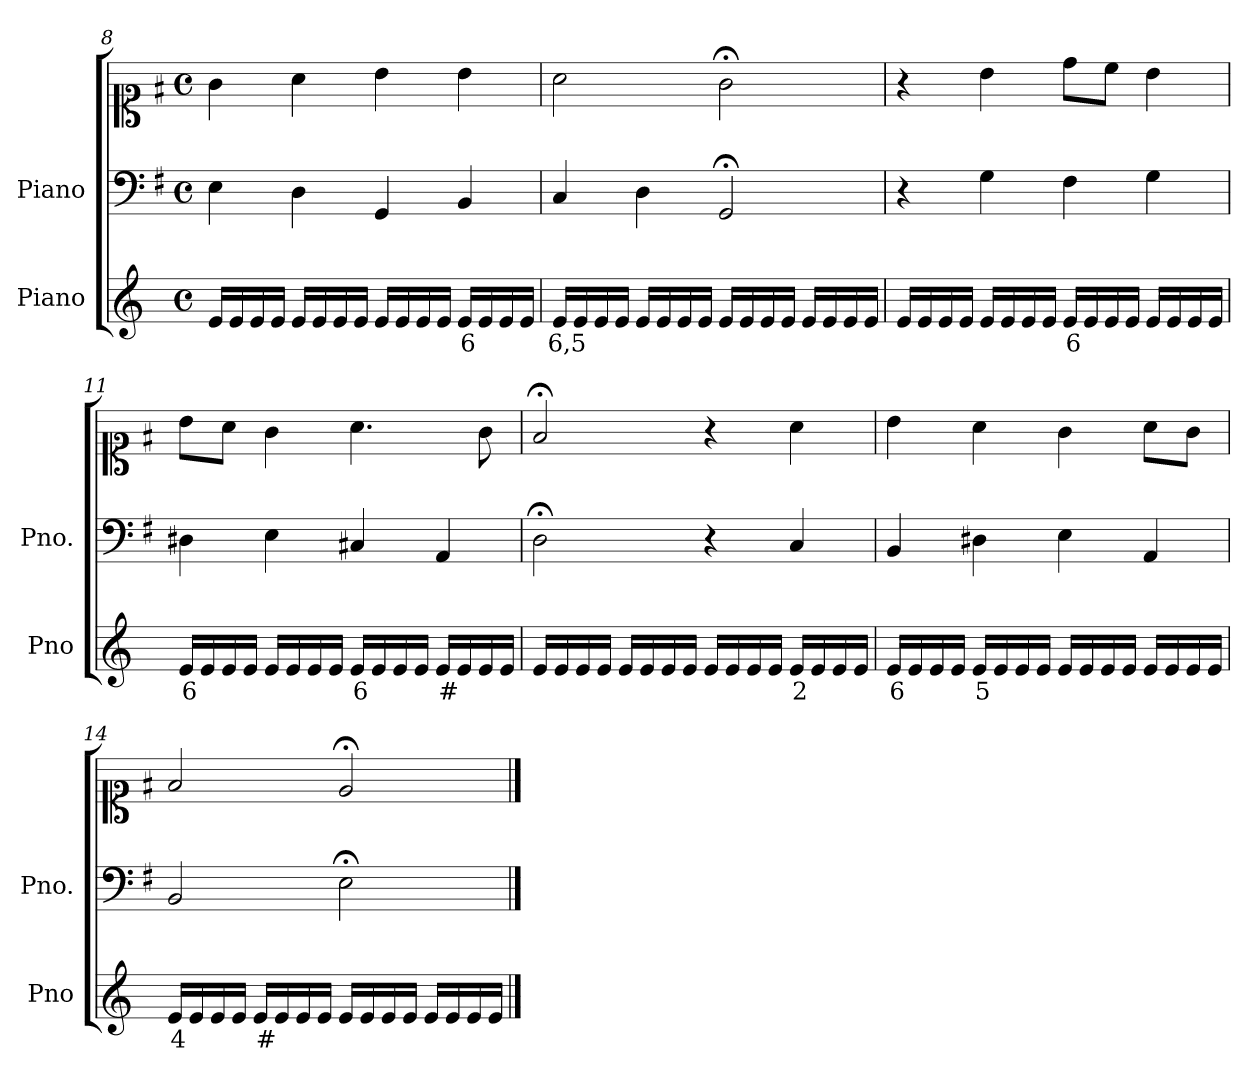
**kern	**text	**kern	**kern
*part2	*part2	*part1	*part1
*staff3	*staff3	*staff2	*staff1
*I"Piano	*	*I"Piano	*
*I'Pno	*	*I'Pno.	*
*clefG2	*	*clefF4	*clefC1
*k[]	*	*k[f#]	*k[f#]
*M4/4	*	*M4/4	*M4/4
*met(c)	*	*met(c)	*met(c)
=8	=8	=8	=8
16e/LL	.	4E\	4g\
16e/	.	.	.
16e/	.	.	.
16e/JJ	.	.	.
16e/LL	.	4D\	4a\
16e/	.	.	.
16e/	.	.	.
16e/JJ	.	.	.
16e/LL	.	4GG/	4b\
16e/	.	.	.
16e/	.	.	.
16e/JJ	.	.	.
!	!LO:LY:b	!	!
16e/LL	6	4BB/	4b\
16e/	.	.	.
16e/	.	.	.
16e/JJ	.	.	.
=9	=9	=9	=9
!	!LO:LY:b	!	!
16e/LL	6,5	4C/	2a\
16e/	.	.	.
16e/	.	.	.
16e/JJ	.	.	.
16e/LL	.	4D\	.
16e/	.	.	.
16e/	.	.	.
16e/JJ	.	.	.
16e/LL	.	2GG;</	2g;<\
16e/	.	.	.
16e/	.	.	.
16e/JJ	.	.	.
16e/LL	.	.	.
16e/	.	.	.
16e/	.	.	.
16e/JJ	.	.	.
=10	=10	=10	=10
16e/LL	.	4r	4r
16e/	.	.	.
16e/	.	.	.
16e/JJ	.	.	.
16e/LL	.	4G\	4b\
16e/	.	.	.
16e/	.	.	.
16e/JJ	.	.	.
!	!LO:LY:b	!	!
16e/LL	6	4F#\	8dd\L
16e/	.	.	.
16e/	.	.	8cc\J
16e/JJ	.	.	.
16e/LL	.	4G\	4b\
16e/	.	.	.
16e/	.	.	.
16e/JJ	.	.	.
=11	=11	=11	=11
!	!LO:LY:b	!	!
16e/LL	6	4D#X\	8b\L
16e/	.	.	.
16e/	.	.	8a\J
16e/JJ	.	.	.
16e/LL	.	4E\	4g\
16e/	.	.	.
16e/	.	.	.
16e/JJ	.	.	.
!	!LO:LY:b	!	!
16e/LL	6	4C#X/	4.a\
16e/	.	.	.
16e/	.	.	.
16e/JJ	.	.	.
!	!LO:LY:b	!	!
16e/LL	#	4AA/	.
16e/	.	.	.
16e/	.	.	8g\
16e/JJ	.	.	.
=12	=12	=12	=12
16e/LL	.	2D;<\	2f#;</
16e/	.	.	.
16e/	.	.	.
16e/JJ	.	.	.
16e/LL	.	.	.
16e/	.	.	.
16e/	.	.	.
16e/JJ	.	.	.
16e/LL	.	4r	4r
16e/	.	.	.
16e/	.	.	.
16e/JJ	.	.	.
!	!LO:LY:b	!	!
16e/LL	2	4C/	4a\
16e/	.	.	.
16e/	.	.	.
16e/JJ	.	.	.
=13	=13	=13	=13
!	!LO:LY:b	!	!
16e/LL	6	4BB/	4b\
16e/	.	.	.
16e/	.	.	.
16e/JJ	.	.	.
!	!LO:LY:b	!	!
16e/LL	5	4D#X\	4a\
16e/	.	.	.
16e/	.	.	.
16e/JJ	.	.	.
16e/LL	.	4E\	4g\
16e/	.	.	.
16e/	.	.	.
16e/JJ	.	.	.
16e/LL	.	4AA/	8a\L
16e/	.	.	.
16e/	.	.	8g\J
16e/JJ	.	.	.
=14	=14	=14	=14
!	!LO:LY:b	!	!
16e/LL	4	2BB/	2f#/
16e/	.	.	.
16e/	.	.	.
16e/JJ	.	.	.
!	!LO:LY:b	!	!
16e/LL	#	.	.
16e/	.	.	.
16e/	.	.	.
16e/JJ	.	.	.
16e/LL	.	2E;<\	2e;</
16e/	.	.	.
16e/	.	.	.
16e/JJ	.	.	.
16e/LL	.	.	.
16e/	.	.	.
16e/	.	.	.
16e/JJ	.	.	.
==	==	==	==
*-	*-	*-	*-
